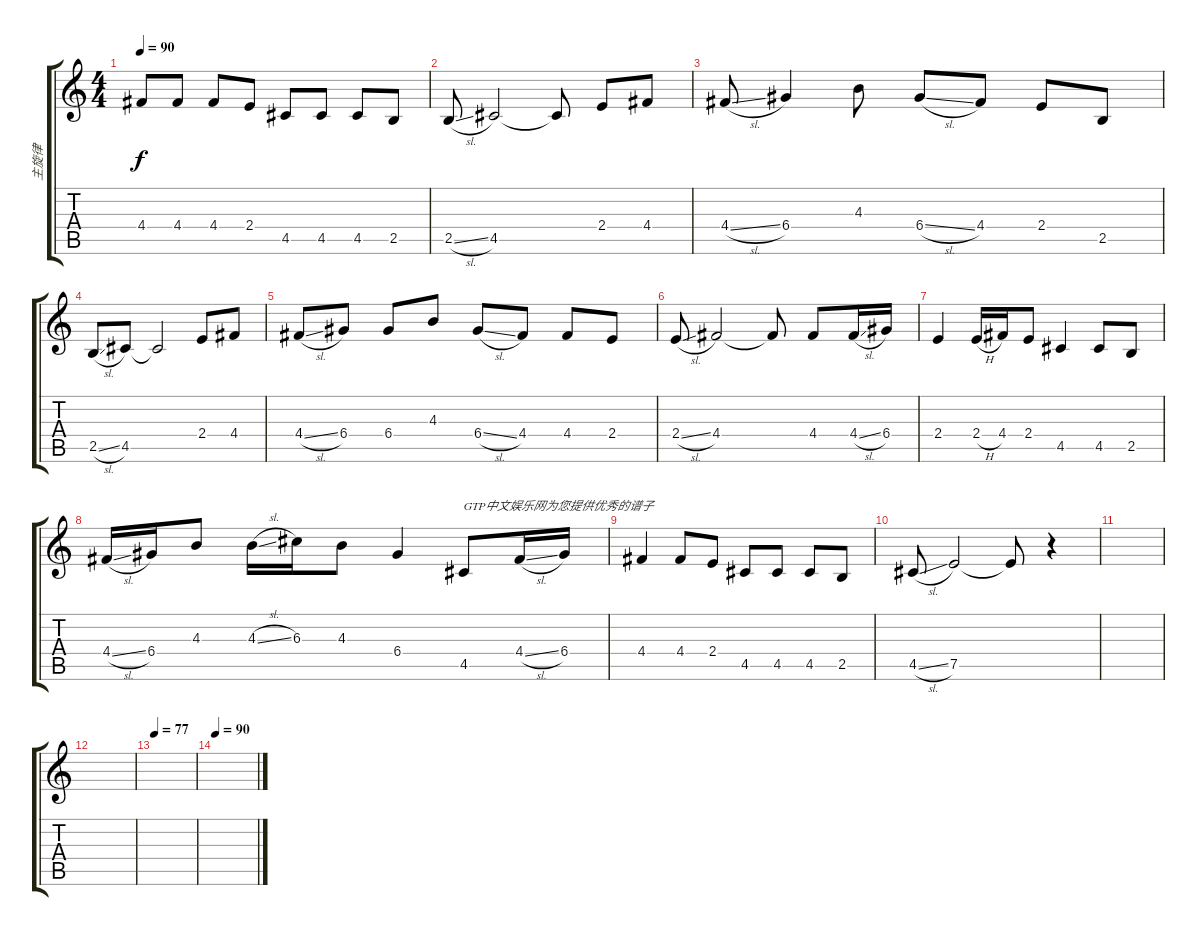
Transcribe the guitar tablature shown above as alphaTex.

\track ("主旋律" "主旋律") {instrument overdrivenguitar}
\staff {score tabs}
\tuning (E4 B3 G3 D3 A2 E2) {hide}
\ts (4 4)
\tempo 90
\clef g2
\ks c
4.4.8{dy f} 4.4.8 4.4.8 2.4.8 4.5.8 4.5.8 4.5.8 2.5.8 |
2.5{sl}.8 4.5.2 4.5{t}.8 2.4.8 4.4.8 |
4.4{sl}.8 6.4.4 4.3.8 6.4{sl}.8 4.4.8 2.4.8 2.5.8 |
2.5{sl}.8 4.5.8 4.5{t}.2 2.4.8 4.4.8 |
4.4{sl}.8 6.4.8 6.4.8 4.3.8 6.4{sl}.8 4.4.8 4.4.8 2.4.8 |
2.4{sl}.8 4.4.2 4.4{t}.8 4.4.8 4.4{sl}.16 6.4.16 |
2.4.4 2.4{h}.16 4.4.16 2.4.8 4.5.4 4.5.8 2.5.8 |
4.4{sl}.16 6.4.16 4.3.8 4.3{sl}.16 6.3.16 4.3.8 6.4.4 4.5.8{txt "GTP中文娱乐网为您提供优秀的谱子"} 4.4{sl}.16 6.4.16 |
4.4.4 4.4.8 2.4.8 4.5.8 4.5.8 4.5.8 2.5.8 |
4.5{sl}.8 7.5.2 7.5{t}.8 r.4 |
|
|
\tempo 77
|
\tempo 90
